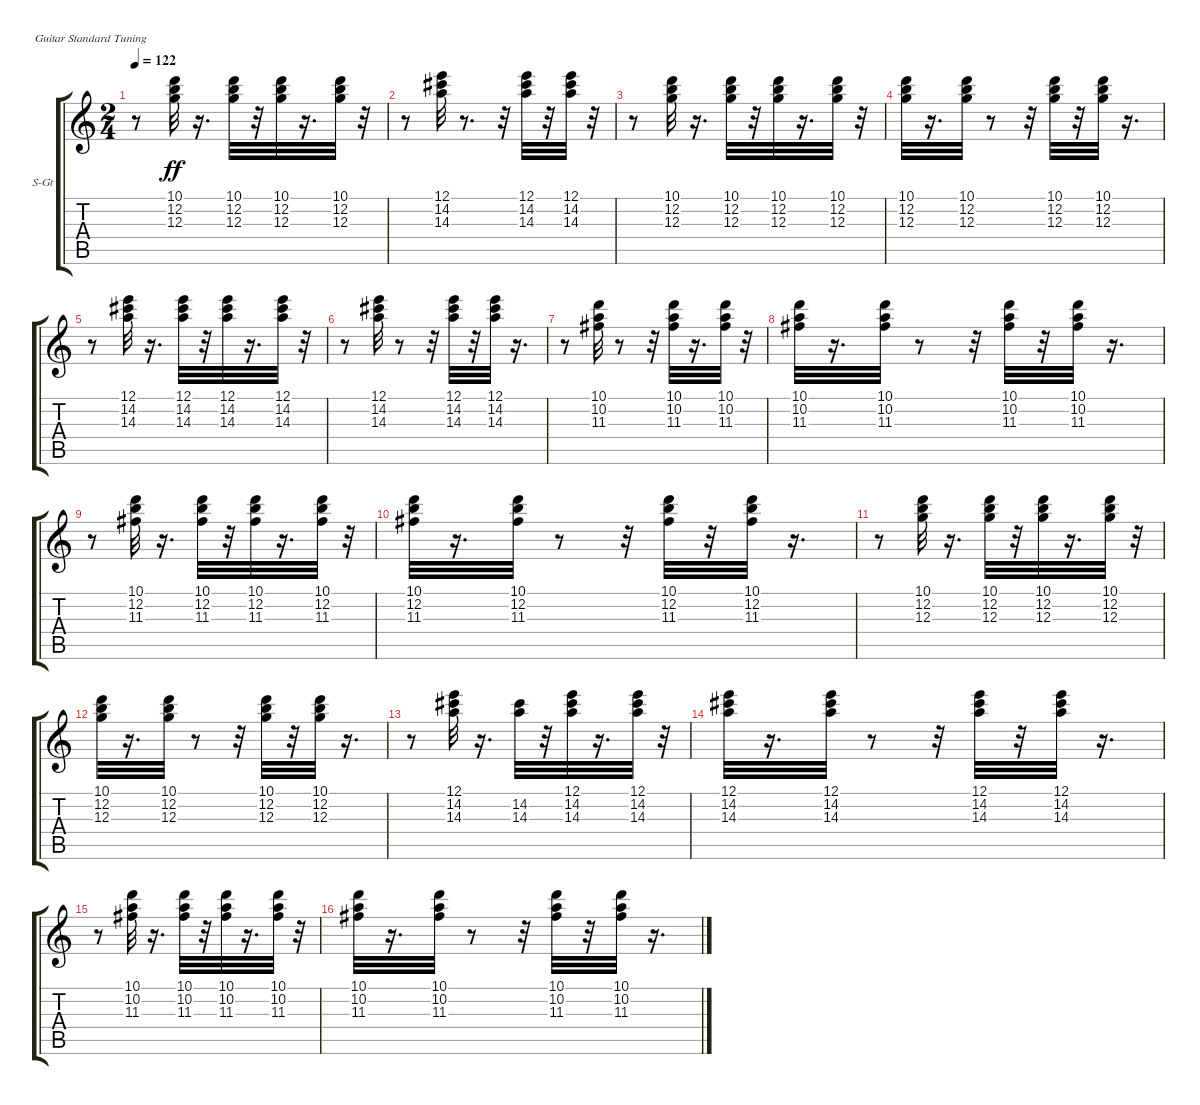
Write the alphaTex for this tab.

\bracketExtendMode groupsimilarinstruments
\firstSystemTrackNameOrientation horizontal
\otherSystemsTrackNameOrientation horizontal
\track ("Гитара 2" "S-Gt") {instrument rockorgan}
\staff {score tabs}
\tuning (E4 B3 G3 D3 A2 E2)
\displaytranspose 12
\ts (2 4)
\tempo 122
\clef g2
\ks c
r.8{dy ff} (10.1 12.2 12.3).32 r.16{d} (10.1 12.2 12.3).32 r.32 (10.1 12.2 12.3).32 r.16{d} (10.1 12.2 12.3).32 r.32 |
r.8 (12.1 14.2 14.3).32 r.8{d} r.32 (12.1 14.2 14.3).32 r.32 (12.1 14.2 14.3).32 r.32 |
r.8 (10.1 12.2 12.3).32 r.16{d} (10.1 12.2 12.3).32 r.32 (10.1 12.2 12.3).32 r.16{d} (10.1 12.2 12.3).32 r.32 |
(10.1 12.2 12.3).32 r.16{d} (10.1 12.2 12.3).32 r.8 r.32 (10.1 12.2 12.3).32 r.32 (10.1 12.2 12.3).32 r.16{d} |
r.8 (12.1 14.2 14.3).32 r.16{d} (12.1 14.2 14.3).32 r.32 (12.1 14.2 14.3).32 r.16{d} (12.1 14.2 14.3).32 r.32 |
r.8 (12.1 14.2 14.3).32 r.8 r.32 (12.1 14.2 14.3).32 r.32 (12.1 14.2 14.3).32 r.16{d} |
r.8 (10.1 10.2 11.3).32 r.8 r.32 (10.1 10.2 11.3).32 r.16{d} (10.1 10.2 11.3).32 r.32 |
(10.1 10.2 11.3).32 r.16{d} (10.1 10.2 11.3).32 r.8 r.32 (10.1 10.2 11.3).32 r.32 (10.1 10.2 11.3).32 r.16{d} |
r.8 (10.1 12.2 11.3).32 r.16{d} (10.1 12.2 11.3).32 r.32 (10.1 12.2 11.3).32 r.16{d} (10.1 12.2 11.3).32 r.32 |
(10.1 12.2 11.3).32 r.16{d} (10.1 12.2 11.3).32 r.8 r.32 (10.1 12.2 11.3).32 r.32 (10.1 12.2 11.3).32 r.16{d} |
r.8 (10.1 12.2 12.3).32 r.16{d} (10.1 12.2 12.3).32 r.32 (10.1 12.2 12.3).32 r.16{d} (10.1 12.2 12.3).32 r.32 |
(10.1 12.2 12.3).32 r.16{d} (10.1 12.2 12.3).32 r.8 r.32 (10.1 12.2 12.3).32 r.32 (10.1 12.2 12.3).32 r.16{d} |
r.8 (12.1 14.2 14.3).32 r.16{d} (14.2 14.3).32 r.32 (12.1 14.2 14.3).32 r.16{d} (12.1 14.2 14.3).32 r.32 |
(12.1 14.2 14.3).32 r.16{d} (12.1 14.2 14.3).32 r.8 r.32 (12.1 14.2 14.3).32 r.32 (12.1 14.2 14.3).32 r.16{d} |
r.8 (10.1 10.2 11.3).32 r.16{d} (10.1 10.2 11.3).32 r.32 (10.1 10.2 11.3).32 r.16{d} (10.1 10.2 11.3).32 r.32 |
(10.1 10.2 11.3).32 r.16{d} (10.1 10.2 11.3).32 r.8 r.32 (10.1 10.2 11.3).32 r.32 (10.1 10.2 11.3).32 r.16{d}
